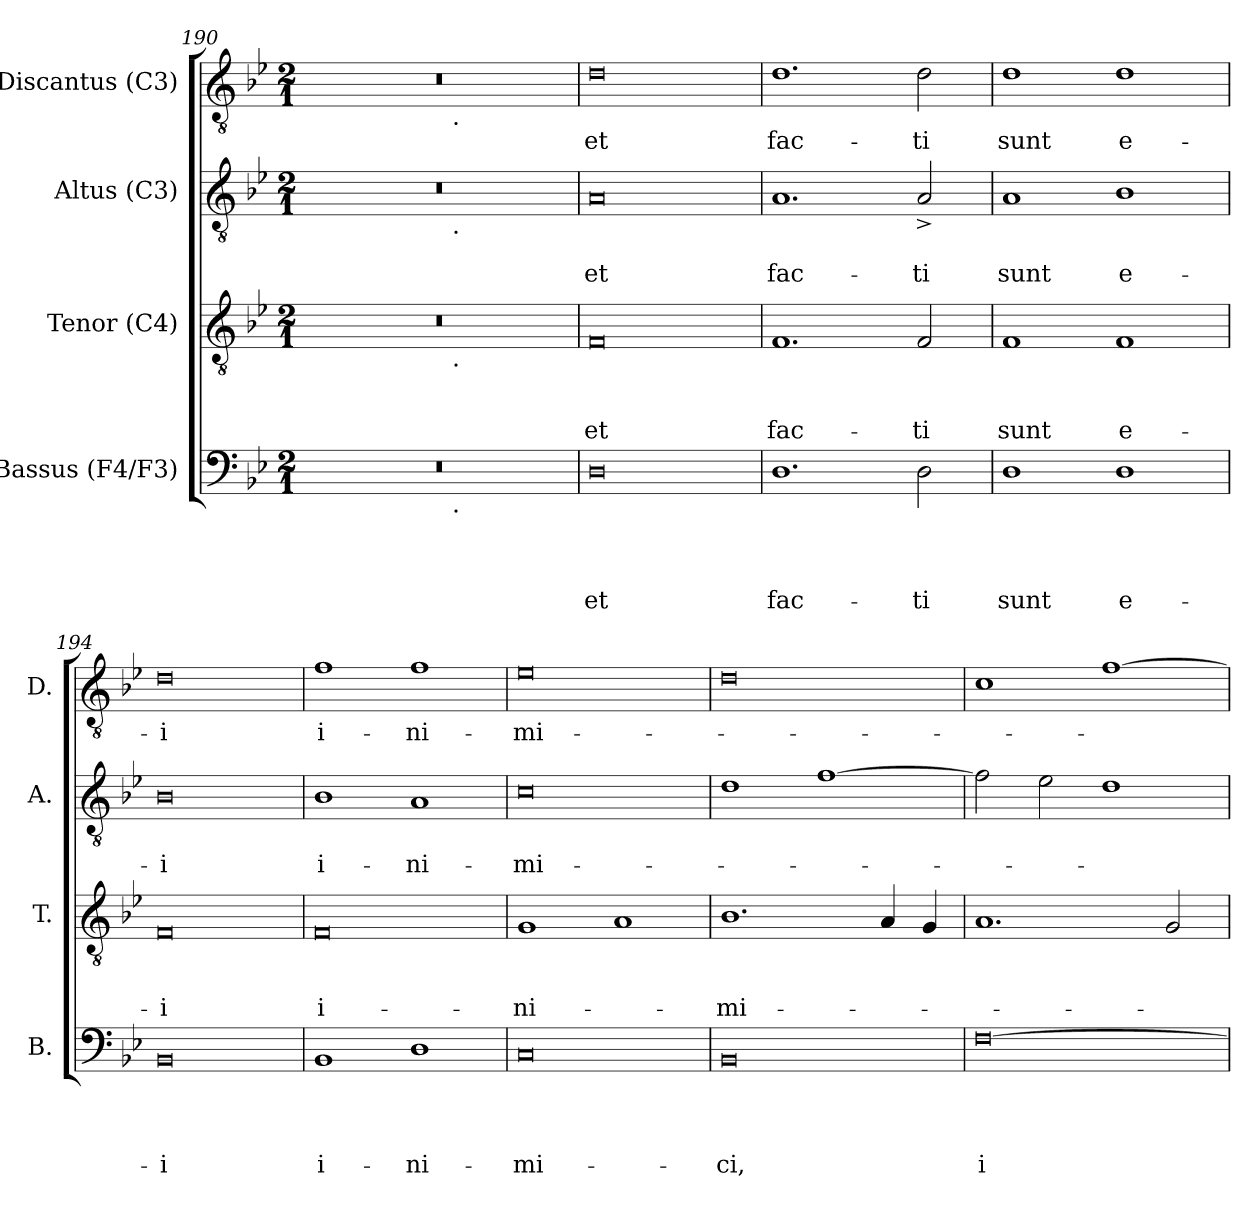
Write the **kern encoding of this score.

**kern	**text	**text	**text	**text	**kern	**text	**text	**text	**kern	**text	**text	**kern	**text
*part4	*part4	*part4	*part4	*part4	*part3	*part3	*part3	*part3	*part2	*part2	*part2	*part1	*part1
*staff4	*staff4	*staff4	*staff4	*staff4	*staff3	*staff3	*staff3	*staff3	*staff2	*staff2	*staff2	*staff1	*staff1
*I"Bassus (F4/F3)	*	*	*	*	*I"Tenor (C4)	*	*	*	*I"Altus (C3)	*	*	*I"Discantus (C3)	*
*I'B.	*	*	*	*	*I'T.	*	*	*	*I'A.	*	*	*I'D.	*
*clefF4	*	*	*	*	*clefGv2	*	*	*	*clefGv2	*	*	*clefGv2	*
*k[b-e-]	*	*	*	*	*k[b-e-]	*	*	*	*k[b-e-]	*	*	*k[b-e-]	*
*B-:	*	*	*	*	*B-:	*	*	*	*B-:	*	*	*B-:	*
*M2/1	*	*	*	*	*M2/1	*	*	*	*M2/1	*	*	*M2/1	*
=190	=190	=190	=190	=190	=190	=190	=190	=190	=190	=190	=190	=190	=190
*^	*	*	*	*	*^	*	*	*	*^	*	*	*^	*
0r	2ryy	.	.	.	.	0r	2ryy	.	.	.	0r	2ryy	.	.	0r	2ryy	.
.	4...ryy	.	.	.	.	.	4...ryy	.	.	.	.	4...ryy	.	.	.	4...ryy	.
!	!	!	!	!	!	!	!	!	!	!	!	!	!	!	!	!LO:TX:b:t=.	!
!	!	!	!	!	!	!	!	!	!	!	!	!LO:TX:b:t=.	!	!	!	!	!
!	!	!	!	!	!	!	!LO:TX:b:t=.	!	!	!	!	!	!	!	!	!	!
!	!LO:TX:b:t=.	!	!	!	!	!	!	!	!	!	!	!	!	!	!	!	!
.	1ryy	.	.	.	.	.	1ryy	.	.	.	.	1ryy	.	.	.	1ryy	.
.	32ryy	.	.	.	.	.	32ryy	.	.	.	.	32ryy	.	.	.	32ryy	.
=191	=191	=191	=191	=191	=191	=191	=191	=191	=191	=191	=191	=191	=191	=191	=191	=191	=191
!	!	!	!	!	!LO:LY:b:rj	!	!	!	!	!LO:LY:b:rj	!	!	!	!LO:LY:b:rj	!	!	!LO:LY:b:rj
*v	*v	*	*	*	*	*	*	*	*	*	*v	*v	*	*	*v	*v	*
*	*	*	*	*	*v	*v	*	*	*	*	*	*	*	*
0D	.	.	.	et	0F	.	.	et	0A	.	et	0d	et
=192	=192	=192	=192	=192	=192	=192	=192	=192	=192	=192	=192	=192	=192
!	!	!	!	!LO:LY:b	!	!	!	!LO:LY:b	!	!	!LO:LY:b	!	!LO:LY:b
1.D	.	.	.	fac-	1.F	.	.	fac-	1.A	.	fac-	1.d	fac-
!	!	!	!	!LO:LY:b	!	!	!	!LO:LY:b	!	!	!LO:LY:b	!	!LO:LY:b
2D\	.	.	.	-ti	2F/	.	.	-ti	2A^</	.	-ti	2d\	-ti
=193	=193	=193	=193	=193	=193	=193	=193	=193	=193	=193	=193	=193	=193
!	!	!	!	!LO:LY:b	!	!	!	!LO:LY:b	!	!	!LO:LY:b	!	!LO:LY:b
1D	.	.	.	sunt	1F	.	.	sunt	1A	.	sunt	1d	sunt
!	!	!	!	!LO:LY:b:rj	!	!	!	!LO:LY:b:rj	!	!	!LO:LY:b:rj	!	!LO:LY:b:rj
1D	.	.	.	e-	1F	.	.	e-	1B-	.	e-	1d	e-
=194	=194	=194	=194	=194	=194	=194	=194	=194	=194	=194	=194	=194	=194
!	!	!	!	!LO:LY:b:rj	!	!	!	!LO:LY:b:rj	!	!	!LO:LY:b:rj	!	!LO:LY:b:rj
0BB-	.	.	.	-i	0F	.	.	-i	0B-	.	-i	0d	-i
=195	=195	=195	=195	=195	=195	=195	=195	=195	=195	=195	=195	=195	=195
!	!	!	!	!LO:LY:b:rj	!	!	!	!LO:LY:b:rj	!	!	!LO:LY:b:rj	!	!LO:LY:b:rj
1BB-	.	.	.	i-	0F	.	.	i-	1B-	.	i-	1f	i-
!	!	!	!	!LO:LY:b	!	!	!	!	!	!	!LO:LY:b	!	!LO:LY:b
1D	.	.	.	-ni-	.	.	.	.	1A	.	-ni-	1f	-ni-
!!LO:PB:g=z
=196	=196	=196	=196	=196	=196	=196	=196	=196	=196	=196	=196	=196	=196
!	!	!	!	!LO:LY:b:rj	!	!	!	!LO:LY:b	!	!	!LO:LY:b	!	!LO:LY:b
0C	.	.	.	-mi-	1G	.	.	-ni-	0c	.	-mi-	0e-	-mi-
.	.	.	.	.	1A	.	.	.	.	.	.	.	.
=197	=197	=197	=197	=197	=197	=197	=197	=197	=197	=197	=197	=197	=197
!	!	!	!	!LO:LY:b	!	!	!	!LO:LY:b	!	!	!	!	!
0BB-	.	.	.	-ci,	1.B-	.	.	-mi-	1d	.	.	0d	.
.	.	.	.	.	.	.	.	.	[>1f	.	.	.	.
.	.	.	.	.	4A/	.	.	.	.	.	.	.	.
.	.	.	.	.	4G/	.	.	.	.	.	.	.	.
=198	=198	=198	=198	=198	=198	=198	=198	=198	=198	=198	=198	=198	=198
!	!	!	!	!LO:LY:b:rj	!	!	!	!	!	!	!	!	!
[>0F	.	.	.	i-	1.A	.	.	.	2f\]	.	.	1c	.
.	.	.	.	.	.	.	.	.	2e-\	.	.	.	.
.	.	.	.	.	.	.	.	.	1d	.	.	[>1f	.
.	.	.	.	.	2G/	.	.	.	.	.	.	.	.
=	=	=	=	=	=	=	=	=	=	=	=	=	=
*-	*-	*-	*-	*-	*-	*-	*-	*-	*-	*-	*-	*-	*-
